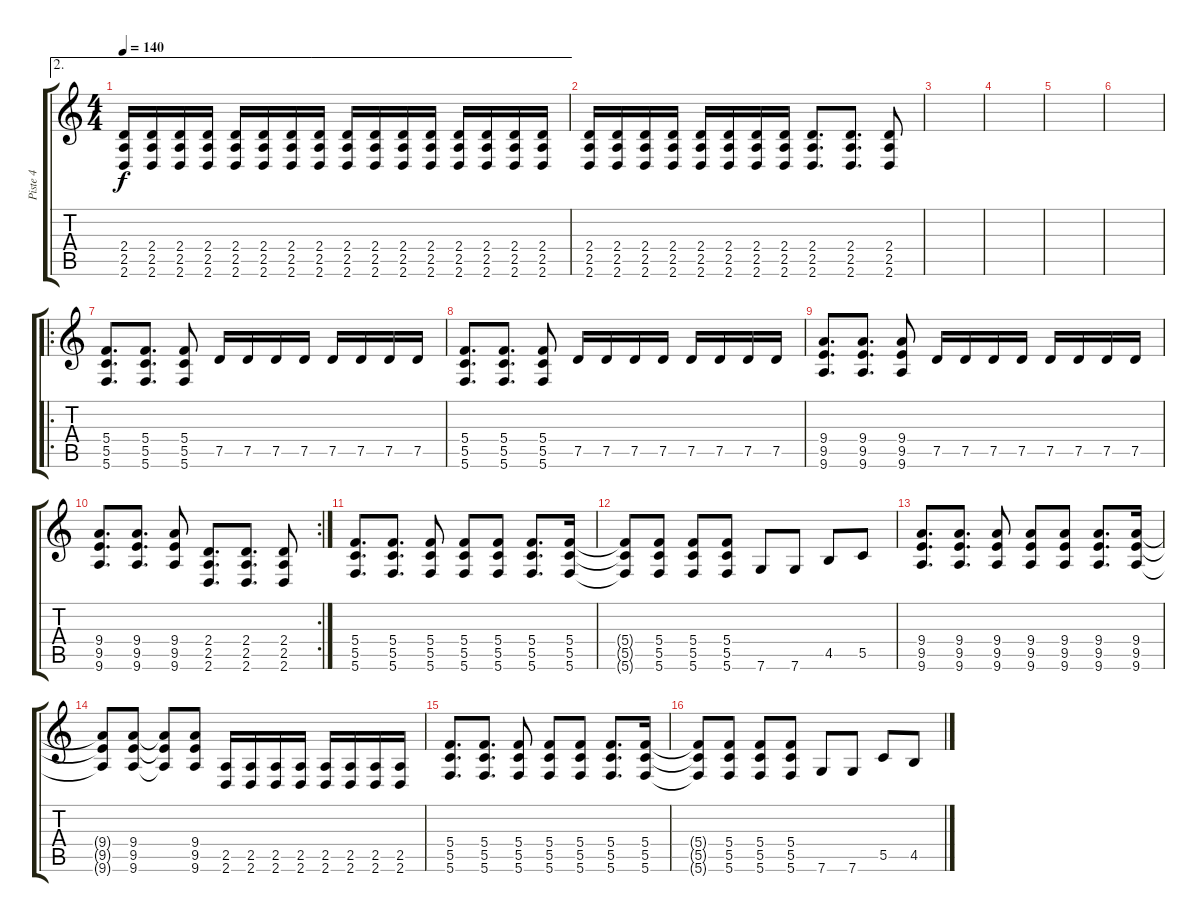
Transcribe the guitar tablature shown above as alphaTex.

\track ("Piste 4" "Piste 4") {instrument distortionguitar}
\staff {score tabs}
\tuning (D4 A3 F3 C3 G2 C2) {hide}
\ae 2
\ts (4 4)
\tempo 140
\clef g2
\ks c
(2.4 2.5 2.6).16{dy f} (2.4 2.5 2.6).16 (2.4 2.5 2.6).16 (2.4 2.5 2.6).16 (2.4 2.5 2.6).16 (2.4 2.5 2.6).16 (2.4 2.5 2.6).16 (2.4 2.5 2.6).16 (2.4 2.5 2.6).16 (2.4 2.5 2.6).16 (2.4 2.5 2.6).16 (2.4 2.5 2.6).16 (2.4 2.5 2.6).16 (2.4 2.5 2.6).16 (2.4 2.5 2.6).16 (2.4 2.5 2.6).16 |
(2.4 2.5 2.6).16 (2.4 2.5 2.6).16 (2.4 2.5 2.6).16 (2.4 2.5 2.6).16 (2.4 2.5 2.6).16 (2.4 2.5 2.6).16 (2.4 2.5 2.6).16 (2.4 2.5 2.6).16 (2.4 2.5 2.6).8{d} (2.4 2.5 2.6).8{d} (2.4 2.5 2.6).8 |
|
|
|
|
\ro
(5.4 5.5 5.6).8{d} (5.4 5.5 5.6).8{d} (5.4 5.5 5.6).8 7.5.16 7.5.16 7.5.16 7.5.16 7.5.16 7.5.16 7.5.16 7.5.16 |
(5.4 5.5 5.6).8{d} (5.4 5.5 5.6).8{d} (5.4 5.5 5.6).8 7.5.16 7.5.16 7.5.16 7.5.16 7.5.16 7.5.16 7.5.16 7.5.16 |
(9.4 9.5 9.6).8{d} (9.4 9.5 9.6).8{d} (9.4 9.5 9.6).8 7.5.16 7.5.16 7.5.16 7.5.16 7.5.16 7.5.16 7.5.16 7.5.16 |
\rc 2
(9.4 9.5 9.6).8{d} (9.4 9.5 9.6).8{d} (9.4 9.5 9.6).8 (2.4 2.5 2.6).8{d} (2.4 2.5 2.6).8{d} (2.4 2.5 2.6).8 |
(5.4 5.5 5.6).8{d} (5.4 5.5 5.6).8{d} (5.4 5.5 5.6).8 (5.4 5.5 5.6).8 (5.4 5.5 5.6).8 (5.4 5.5 5.6).8{d} (5.4 5.5 5.6).16 |
(5.4{t} 5.5{t} 5.6{t}).8 (5.4 5.5 5.6).8 (5.4 5.5 5.6).8 (5.4 5.5 5.6).8 7.6.8 7.6.8 4.5.8 5.5.8 |
(9.4 9.5 9.6).8{d} (9.4 9.5 9.6).8{d} (9.4 9.5 9.6).8 (9.4 9.5 9.6).8 (9.4 9.5 9.6).8 (9.4 9.5 9.6).8{d} (9.4 9.5 9.6).16 |
(9.4{t} 9.5{t} 9.6{t}).8 (9.4 9.5 9.6).8 (9.4{t} 9.5{t} 9.6{t}).8 (9.4 9.5 9.6).8 (2.5 2.6).16 (2.5 2.6).16 (2.5 2.6).16 (2.5 2.6).16 (2.5 2.6).16 (2.5 2.6).16 (2.5 2.6).16 (2.5 2.6).16 |
(5.4 5.5 5.6).8{d} (5.4 5.5 5.6).8{d} (5.4 5.5 5.6).8 (5.4 5.5 5.6).8 (5.4 5.5 5.6).8 (5.4 5.5 5.6).8{d} (5.4 5.5 5.6).16 |
(5.4{t} 5.5{t} 5.6{t}).8 (5.4 5.5 5.6).8 (5.4 5.5 5.6).8 (5.4 5.5 5.6).8 7.6.8 7.6.8 5.5.8 4.5.8
